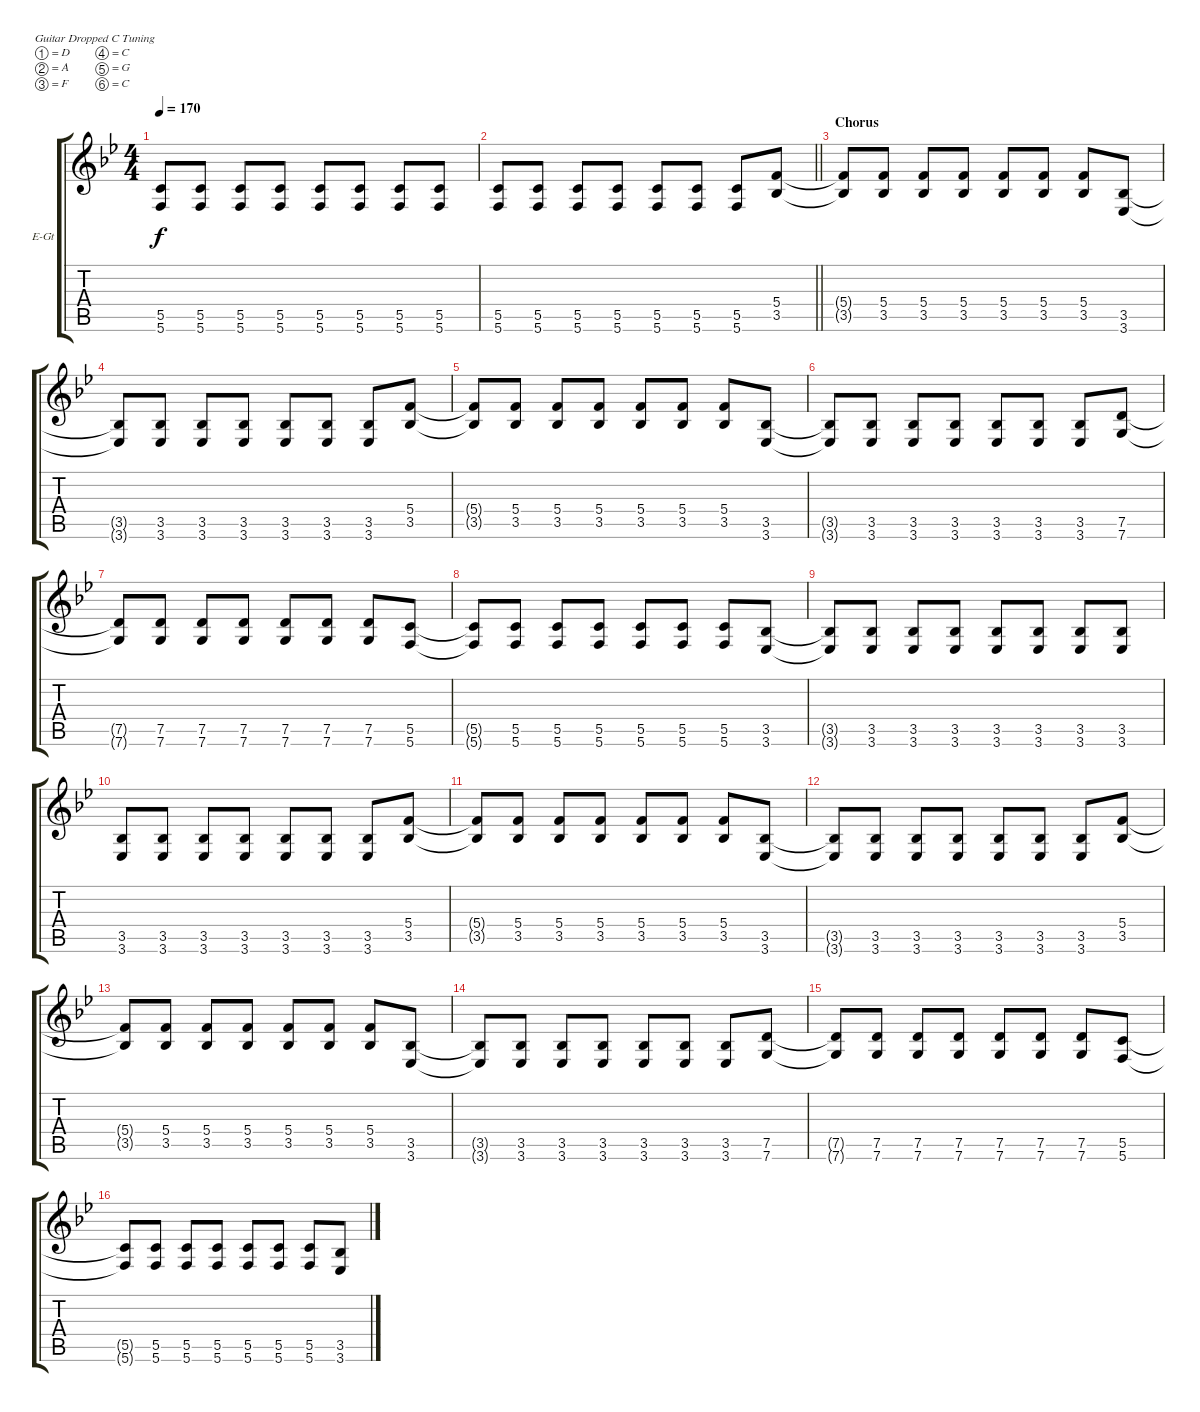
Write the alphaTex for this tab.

\defaultSystemsLayout 4
\bracketExtendMode groupsimilarinstruments
\firstSystemTrackNameOrientation horizontal
\otherSystemsTrackNameOrientation horizontal
\track ("Guitar 1" "E-Gt") {instrument distortionguitar}
\staff {score tabs}
\tuning (D4 A3 F3 C3 G2 C2)
\ts (4 4)
\tempo 170
\clef g2
\ks bb
(5.6{t} 5.5{t}).8{dy f} (5.6 5.5).8 (5.6 5.5).8 (5.6 5.5).8 (5.6 5.5).8 (5.6 5.5).8 (5.6 5.5).8 (5.6 5.5).8 |
\barLineRight lightlight
(5.6 5.5).8 (5.6 5.5).8 (5.6 5.5).8 (5.6 5.5).8 (5.6 5.5).8 (5.6 5.5).8 (5.6 5.5).8 (3.5 5.4).8 |
\section ("" "Chorus")
(3.5{t} 5.4{t}).8 (3.5 5.4).8 (3.5 5.4).8 (3.5 5.4).8 (3.5 5.4).8 (3.5 5.4).8 (3.5 5.4).8 (3.5 3.6).8 |
(3.5{t} 3.6{t}).8 (3.5 3.6).8 (3.5 3.6).8 (3.5 3.6).8 (3.5 3.6).8 (3.5 3.6).8 (3.5 3.6).8 (3.5 5.4).8 |
(3.5{t} 5.4{t}).8 (3.5 5.4).8 (3.5 5.4).8 (3.5 5.4).8 (3.5 5.4).8 (3.5 5.4).8 (3.5 5.4).8 (3.5 3.6).8 |
(3.5{t} 3.6{t}).8 (3.5 3.6).8 (3.5 3.6).8 (3.5 3.6).8 (3.5 3.6).8 (3.5 3.6).8 (3.5 3.6).8 (7.5 7.6).8 |
(7.5{t} 7.6{t}).8 (7.5 7.6).8 (7.5 7.6).8 (7.5 7.6).8 (7.5 7.6).8 (7.5 7.6).8 (7.5 7.6).8 (5.6 5.5).8 |
(5.6{t} 5.5{t}).8 (5.6 5.5).8 (5.6 5.5).8 (5.6 5.5).8 (5.6 5.5).8 (5.6 5.5).8 (5.6 5.5).8 (3.5 3.6).8 |
(3.5{t} 3.6{t}).8 (3.5 3.6).8 (3.5 3.6).8 (3.5 3.6).8 (3.5 3.6).8 (3.5 3.6).8 (3.5 3.6).8 (3.5 3.6).8 |
(3.5 3.6).8 (3.5 3.6).8 (3.5 3.6).8 (3.5 3.6).8 (3.5 3.6).8 (3.5 3.6).8 (3.5 3.6).8 (3.5 5.4).8 |
(3.5{t} 5.4{t}).8 (3.5 5.4).8 (3.5 5.4).8 (3.5 5.4).8 (3.5 5.4).8 (3.5 5.4).8 (3.5 5.4).8 (3.5 3.6).8 |
(3.5{t} 3.6{t}).8 (3.5 3.6).8 (3.5 3.6).8 (3.5 3.6).8 (3.5 3.6).8 (3.5 3.6).8 (3.5 3.6).8 (3.5 5.4).8 |
(3.5{t} 5.4{t}).8 (3.5 5.4).8 (3.5 5.4).8 (3.5 5.4).8 (3.5 5.4).8 (3.5 5.4).8 (3.5 5.4).8 (3.5 3.6).8 |
(3.5{t} 3.6{t}).8 (3.5 3.6).8 (3.5 3.6).8 (3.5 3.6).8 (3.5 3.6).8 (3.5 3.6).8 (3.5 3.6).8 (7.5 7.6).8 |
(7.5{t} 7.6{t}).8 (7.5 7.6).8 (7.5 7.6).8 (7.5 7.6).8 (7.5 7.6).8 (7.5 7.6).8 (7.5 7.6).8 (5.6 5.5).8 |
(5.6{t} 5.5{t}).8 (5.6 5.5).8 (5.6 5.5).8 (5.6 5.5).8 (5.6 5.5).8 (5.6 5.5).8 (5.6 5.5).8 (3.5 3.6).8
